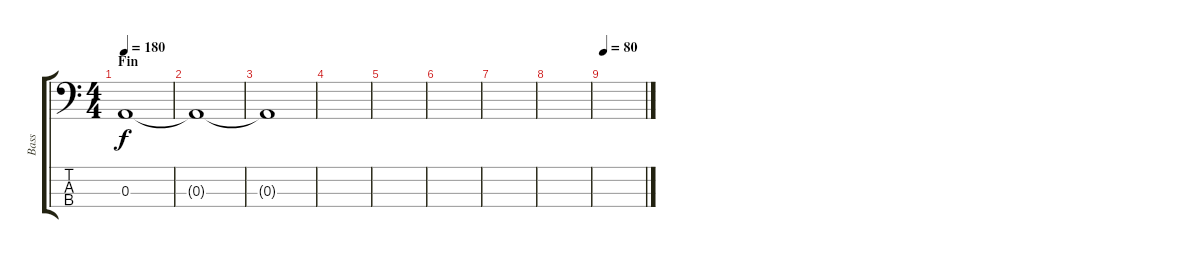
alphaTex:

\track ("Bass" "Bass") {instrument electricbassfinger}
\staff {score tabs}
\tuning (G2 D2 A1 E1) {hide}
\ts (4 4)
\section ("" "Fin")
\tempo 180
\clef f4
\ks c
0.3.1{dy f volume 0} |
0.3{t}.1 |
0.3{t}.1 |
|
|
|
|
|
\tempo 80
